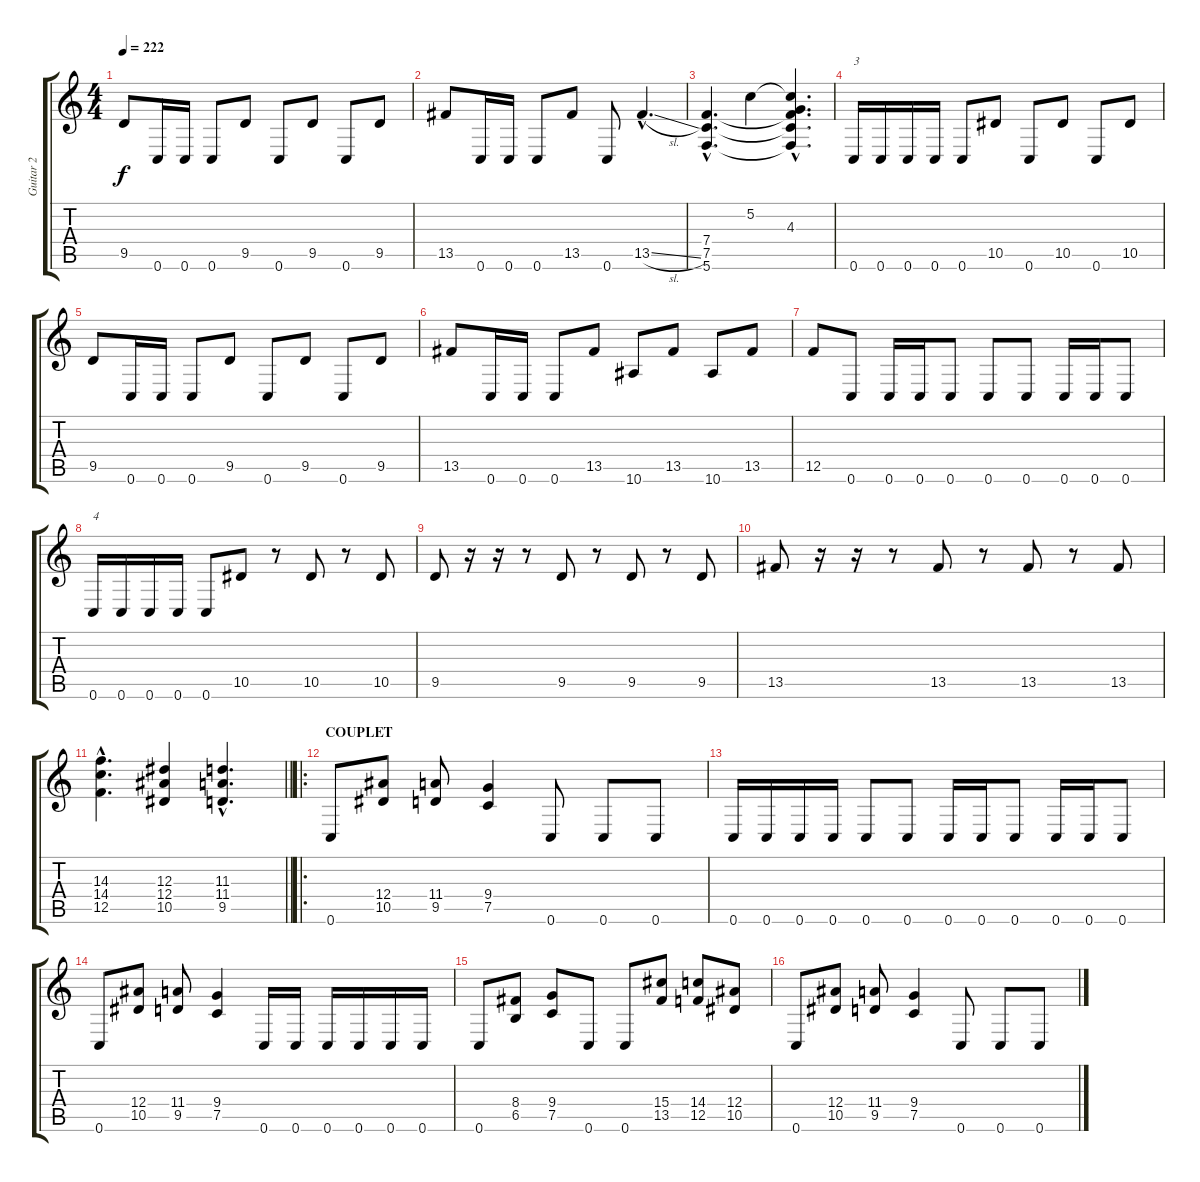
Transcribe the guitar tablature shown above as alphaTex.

\track ("Guitar 2" "Guitar 2") {instrument distortionguitar}
\staff {score tabs}
\tuning (C4 G3 Eb3 Bb2 F2 C2) {hide}
\ts (4 4)
\tempo 222
\clef g2
\ks c
9.5.8{dy f} 0.6.16 0.6.16 0.6.8 9.5.8 0.6.8 9.5.8 0.6.8 9.5.8 |
13.5.8 0.6.16 0.6.16 0.6.8 13.5.8 0.6.8 13.5{sl hac}.4{d} |
(7.4{hac} 7.5{hac} 5.6{hac}).4{d} 5.2.4 (5.2{hac t} 4.3{hac} 7.4{hac t} 7.5{hac t} 5.6{hac t}).4{d} |
0.6.16{txt "3"} 0.6.16 0.6.16 0.6.16 0.6.8 10.5.8 0.6.8 10.5.8 0.6.8 10.5.8 |
9.5.8 0.6.16 0.6.16 0.6.8 9.5.8 0.6.8 9.5.8 0.6.8 9.5.8 |
13.5.8 0.6.16 0.6.16 0.6.8 13.5.8 10.6.8 13.5.8 10.6.8 13.5.8 |
12.5.8 0.6.8 0.6.16 0.6.16 0.6.8 0.6.8 0.6.8 0.6.16 0.6.16 0.6.8 |
0.6.16{txt "4"} 0.6.16 0.6.16 0.6.16 0.6.8 10.5.8 r.8 10.5.8 r.8 10.5.8 |
9.5.8 r.16 r.16 r.8 9.5.8 r.8 9.5.8 r.8 9.5.8 |
13.5.8 r.16 r.16 r.8 13.5.8 r.8 13.5.8 r.8 13.5.8 |
\barLineRight lightlight
(14.3{hac} 14.4{hac} 12.5{hac}).4{d} (12.3 12.4 10.5).4 (11.3{hac} 11.4{hac} 9.5{hac}).4{d} |
\ro
\section ("" "COUPLET")
0.6.8 (12.4 10.5).8 (11.4 9.5).8 (9.4 7.5).4 0.6.8 0.6.8 0.6.8 |
0.6.16 0.6.16 0.6.16 0.6.16 0.6.8 0.6.8 0.6.16 0.6.16 0.6.8 0.6.16 0.6.16 0.6.8 |
0.6.8 (12.4 10.5).8 (11.4 9.5).8 (9.4 7.5).4 0.6.16 0.6.16 0.6.16 0.6.16 0.6.16 0.6.16 |
0.6.8 (8.4 6.5).8 (9.4 7.5).8 0.6.8 0.6.8 (15.4 13.5).8 (14.4 12.5).8 (12.4 10.5).8 |
0.6.8 (12.4 10.5).8 (11.4 9.5).8 (9.4 7.5).4 0.6.8 0.6.8 0.6.8
